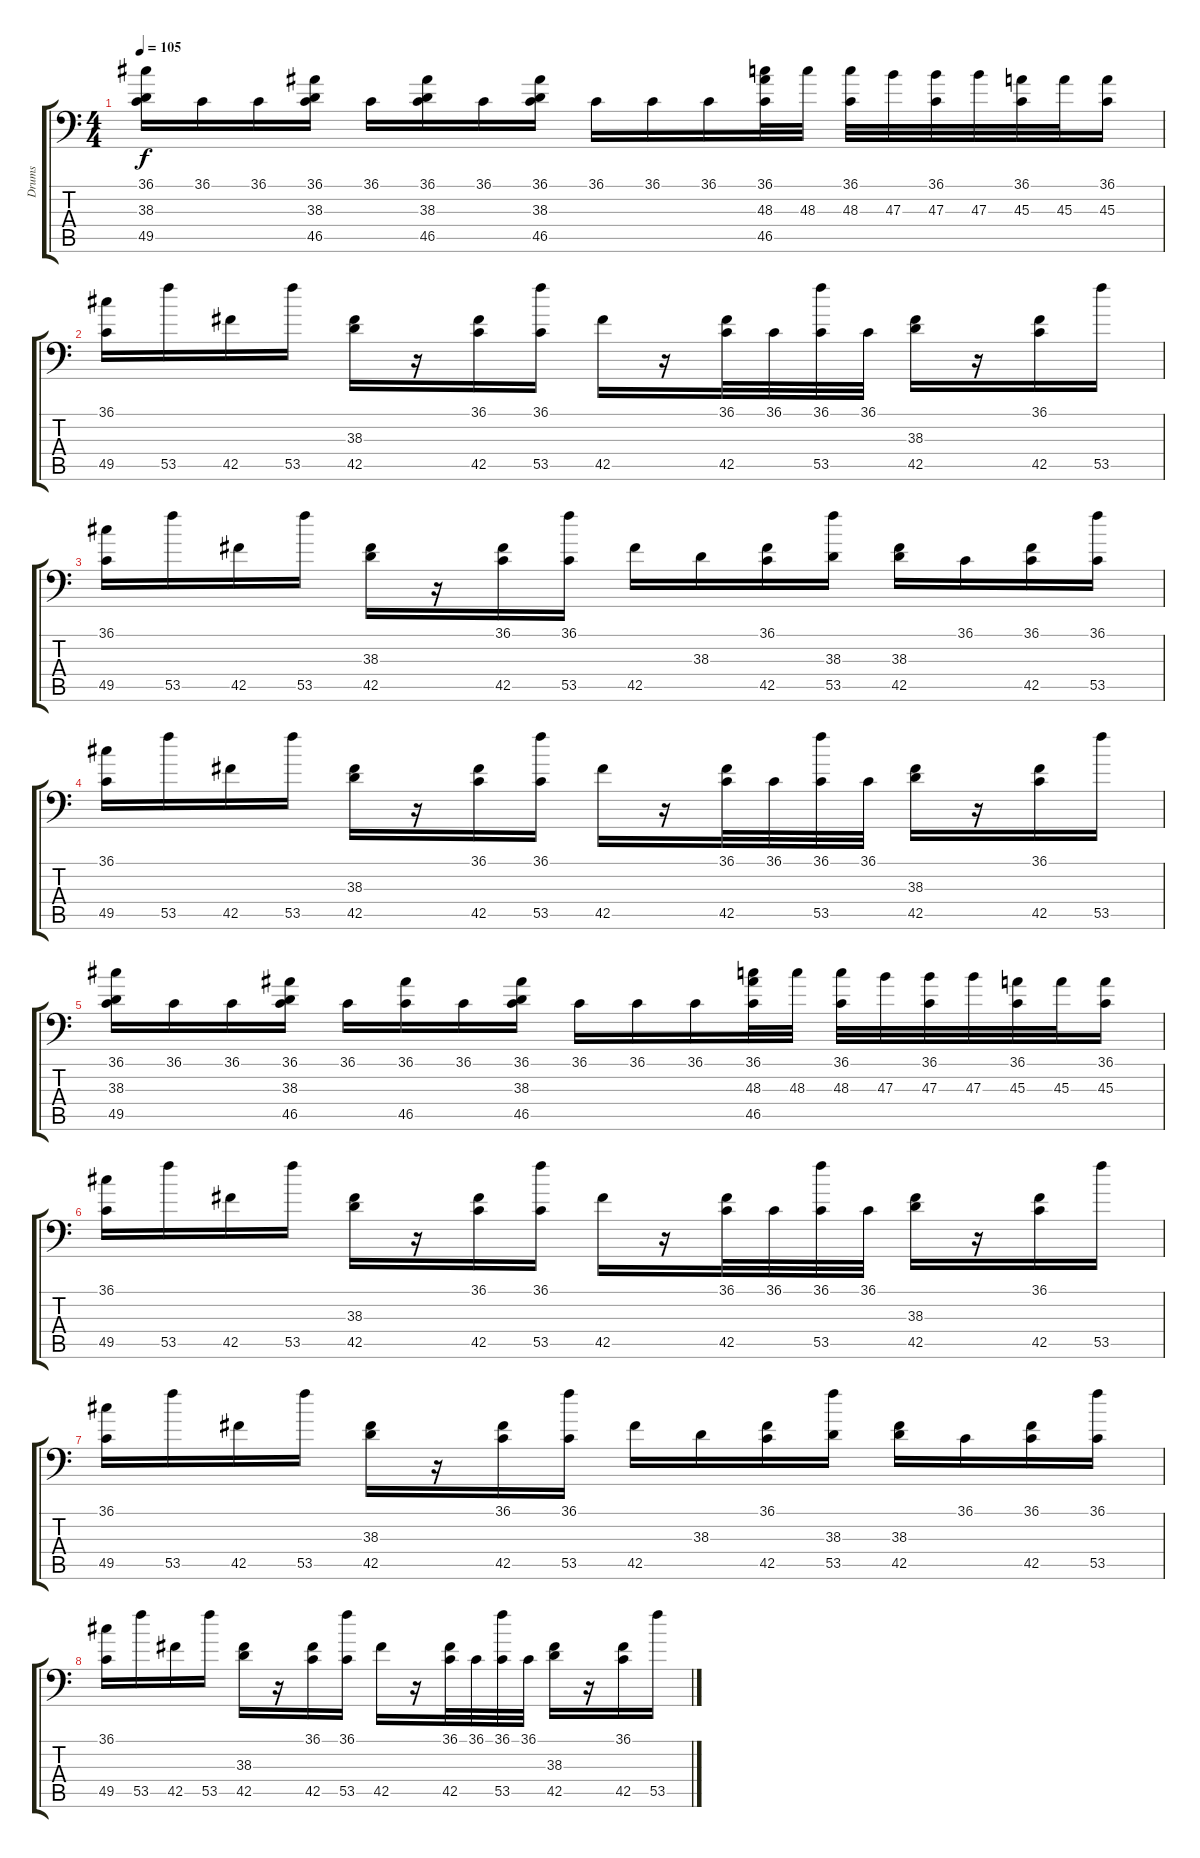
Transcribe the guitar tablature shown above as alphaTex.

\track ("Drums" "Drums") {instrument acousticgrandpiano}
\staff {score tabs}
\tuning (C-1 C-1 C-1 C-1 C-1 C-1) {hide}
\ts (4 4)
\tempo 105
\clef f4
\ks c
(36.1 38.3 49.5).16{dy f} 36.1.16 36.1.16 (36.1 38.3 46.5).16 36.1.16 (36.1 38.3 46.5).16 36.1.16 (36.1 38.3 46.5).16 36.1.16 36.1.16 36.1.16 (36.1 48.3 46.5).32 48.3.32 (36.1 48.3).32 47.3.32 (36.1 47.3).32 47.3.32 (36.1 45.3).32 45.3.32 (36.1 45.3).16 |
(36.1 49.5).16 53.5.16 42.5.16 53.5.16 (38.3 42.5).16 r.16 (36.1 42.5).16 (36.1 53.5).16 42.5.16 r.16 (36.1 42.5).32 36.1.32 (36.1 53.5).32 36.1.32 (38.3 42.5).16 r.16 (36.1 42.5).16 53.5.16 |
(36.1 49.5).16 53.5.16 42.5.16 53.5.16 (38.3 42.5).16 r.16 (36.1 42.5).16 (36.1 53.5).16 42.5.16 38.3.16 (36.1 42.5).16 (38.3 53.5).16 (38.3 42.5).16 36.1.16 (36.1 42.5).16 (36.1 53.5).16 |
(36.1 49.5).16 53.5.16 42.5.16 53.5.16 (38.3 42.5).16 r.16 (36.1 42.5).16 (36.1 53.5).16 42.5.16 r.16 (36.1 42.5).32 36.1.32 (36.1 53.5).32 36.1.32 (38.3 42.5).16 r.16 (36.1 42.5).16 53.5.16 |
(36.1 38.3 49.5).16 36.1.16 36.1.16 (36.1 38.3 46.5).16 36.1.16 (36.1 46.5).16 36.1.16 (36.1 38.3 46.5).16 36.1.16 36.1.16 36.1.16 (36.1 48.3 46.5).32 48.3.32 (36.1 48.3).32 47.3.32 (36.1 47.3).32 47.3.32 (36.1 45.3).32 45.3.32 (36.1 45.3).16 |
(36.1 49.5).16 53.5.16 42.5.16 53.5.16 (38.3 42.5).16 r.16 (36.1 42.5).16 (36.1 53.5).16 42.5.16 r.16 (36.1 42.5).32 36.1.32 (36.1 53.5).32 36.1.32 (38.3 42.5).16 r.16 (36.1 42.5).16 53.5.16 |
(36.1 49.5).16 53.5.16 42.5.16 53.5.16 (38.3 42.5).16 r.16 (36.1 42.5).16 (36.1 53.5).16 42.5.16 38.3.16 (36.1 42.5).16 (38.3 53.5).16 (38.3 42.5).16 36.1.16 (36.1 42.5).16 (36.1 53.5).16 |
(36.1 49.5).16 53.5.16 42.5.16 53.5.16 (38.3 42.5).16 r.16 (36.1 42.5).16 (36.1 53.5).16 42.5.16 r.16 (36.1 42.5).32 36.1.32 (36.1 53.5).32 36.1.32 (38.3 42.5).16 r.16 (36.1 42.5).16 53.5.16
